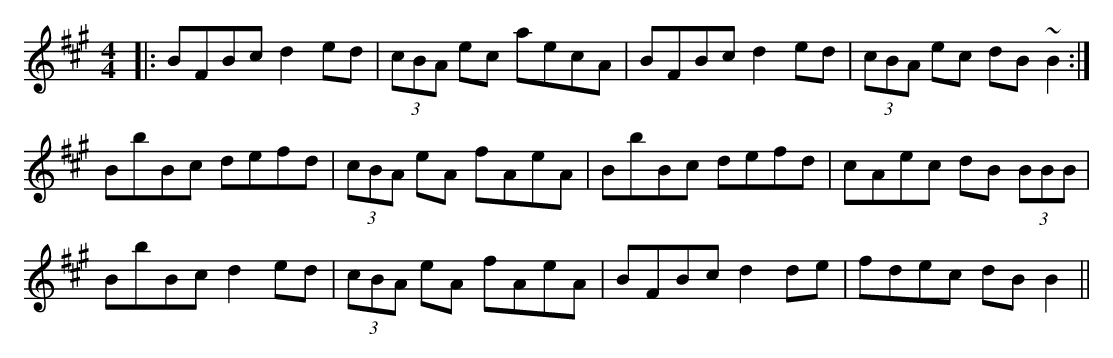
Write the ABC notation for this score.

X:1
M:4/4
K:Bdor
|:BFBc d2 ed|(3cBA ec aecA|BFBc d2 ed|(3cBA ec dB ~B2:|
BbBc defd|(3cBA eA fAeA|BbBc defd|cAec dB (3BBB|
BbBc d2 ed|(3cBA eA fAeA|BFBc d2 de|fdec dB B2||
